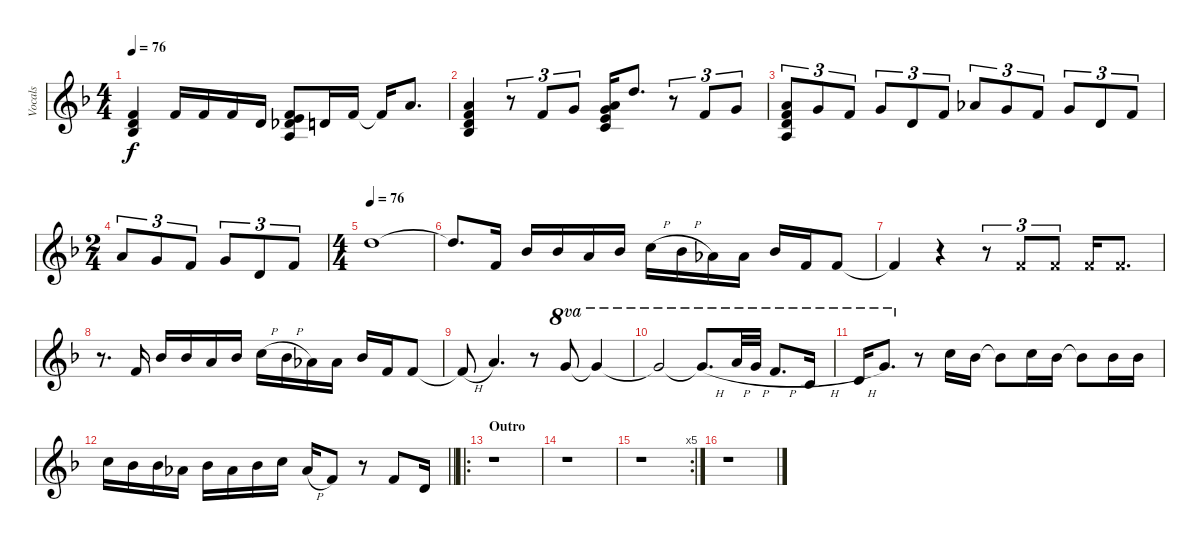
\track ("Vocals" "Vocals") {instrument frenchhorn}
\staff {score}
\tuning (G3 D3 A2 E2) {hide}
\ts (4 4)
\tempo 76
\clef g2
\ks f
(10.1 12.2 13.3).4{dy f} 10.1.16 10.1.16 10.1.16 12.2.16 (10.1 14.2 16.3 17.4).8 12.2.16 10.1.16 10.1{t}.16 14.1.8{d} |
(14.1 15.2 17.3 18.4).4 r.8{tu (3 2)} 10.1.8{tu (3 2)} 12.1.8{tu (3 2)} (14.1 17.2 19.3 20.4).16 19.1.8{d} r.8{tu (3 2)} 10.1.8{tu (3 2)} 12.1.8{tu (3 2)} |
(14.1 15.2 17.3 17.4).8{tu (3 2)} 12.1.8{tu (3 2)} 10.1.8{tu (3 2)} 12.1.8{tu (3 2)} 12.2.8{tu (3 2)} 10.1.8{tu (3 2)} 13.1.8{tu (3 2)} 12.1.8{tu (3 2)} 10.1.8{tu (3 2)} 12.1.8{tu (3 2)} 12.2.8{tu (3 2)} 10.1.8{tu (3 2)} |
\ts (2 4)
14.1.8{tu (3 2)} 12.1.8{tu (3 2)} 10.1.8{tu (3 2)} 12.1.8{tu (3 2)} 12.2.8{tu (3 2)} 10.1.8{tu (3 2)} |
\ts (4 4)
\tempo 76
19.1.1 |
19.1{t}.8{d} 15.2.16 15.1.16 15.1.16 14.1.16 15.1.16 17.1{h}.16 15.1{h}.16 13.1.16 13.1.16 15.1.16 15.2.16 15.2.8 |
15.2{t}.4 r.4 r.8{tu (3 2)} 10.1{x}.8{tu (3 2)} 10.1{x}.8{tu (3 2)} 10.1{x}.16 10.1{x}.8{d} |
r.8{d} 15.2.16 15.1.16 15.1.16 14.1.16 15.1.16 17.1{h}.16 15.1{h}.16 13.1.16 13.1.16 15.1.16 15.2.16 15.2.8 |
15.2{h t}.8 19.2.4{d} r.8 24.1.8{ot 8va} 24.1{t}.4{ot 8va} |
24.1{t}.2{ot 8va} 24.1{h t}.8{d ot 8va} 26.1{h}.32{ot 8va} 24.1{h}.32{ot 8va} 22.1{h}.8{d ot 8va} 17.1{h}.16{ot 8va} |
19.1{h}.16{ot 8va} 24.1.8{d ot 8va} r.8 17.1.16 15.1.16 15.1{t}.8 17.1.16 15.1.16 15.1{t}.8 15.1.16 15.1.16 |
\barLineRight lightlight
17.1.16 15.1.16 15.1.16 13.1.16 15.1.16 13.1.16 15.1.16 17.1.16 13.1{h}.16 10.1.8 r.8 10.1.8 12.2.16 |
\ro
\section ("" "Outro")
r.1 |
r.1 |
\rc 5
r.1 |
r.1
